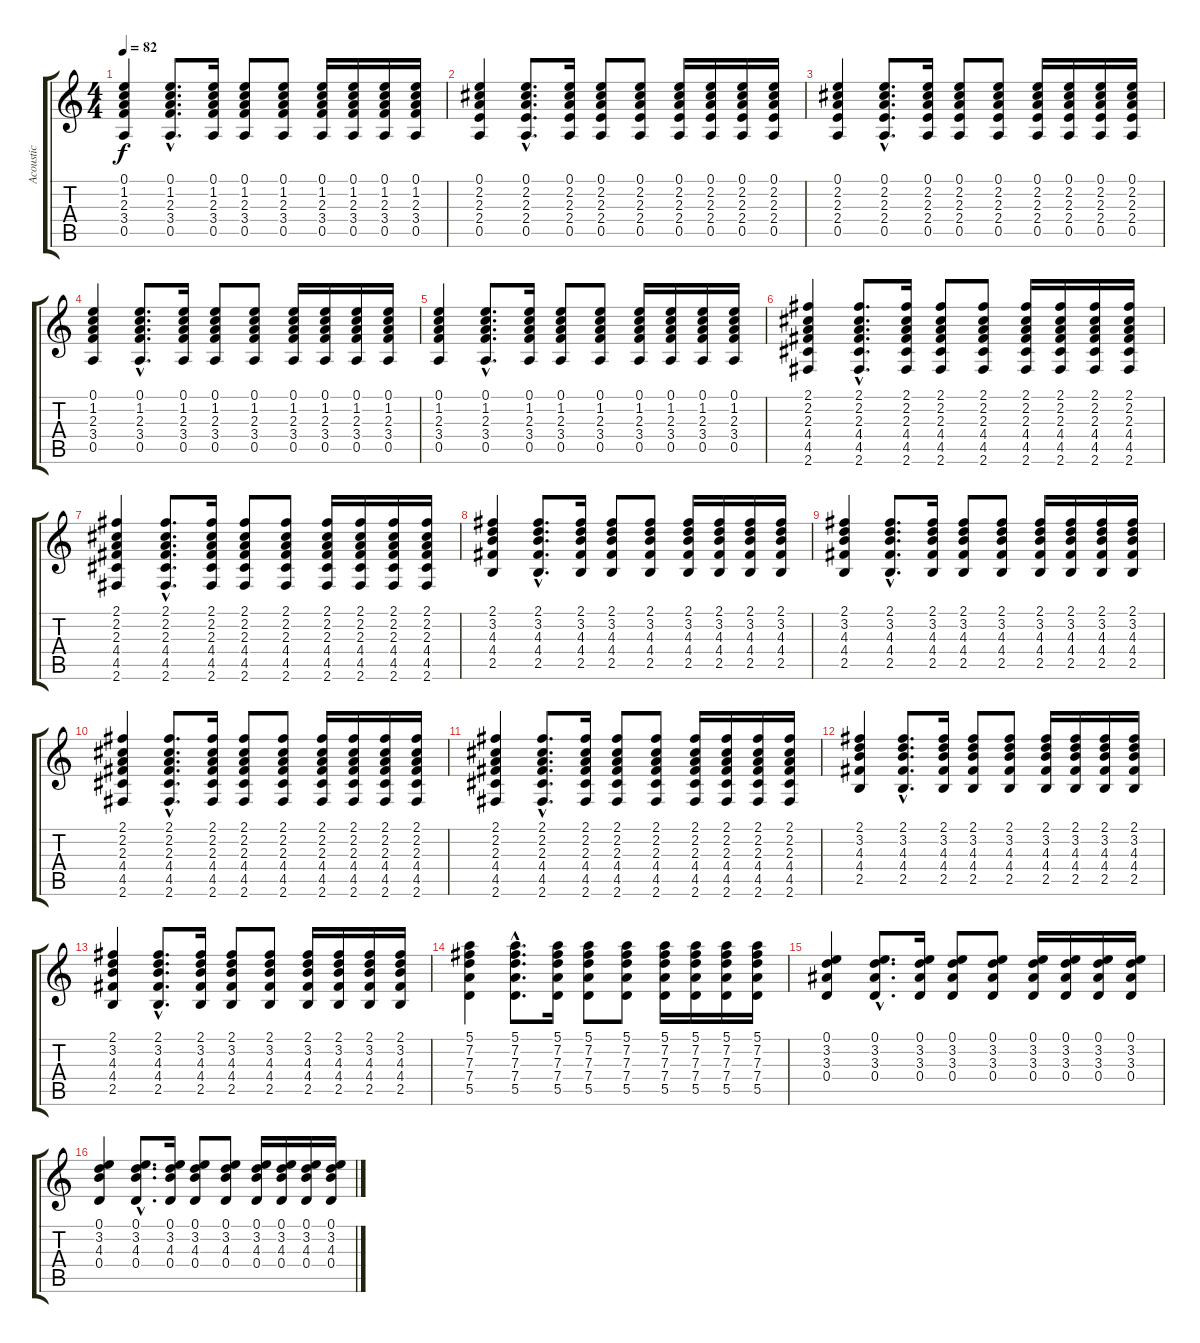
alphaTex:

\track ("Acoustic" "Acoustic") {instrument acousticguitarsteel}
\staff {score tabs}
\tuning (E4 B3 G3 D3 A2 E2) {hide}
\ts (4 4)
\tempo 82
\clef g2
\ks c
(0.1 1.2 2.3 3.4 0.5).4{dy f} (0.1{hac} 1.2{hac} 2.3{hac} 3.4{hac} 0.5{hac}).8{d} (0.1 1.2 2.3 3.4 0.5).16 (0.1 1.2 2.3 3.4 0.5).8 (0.1 1.2 2.3 3.4 0.5).8 (0.1 1.2 2.3 3.4 0.5).16 (0.1 1.2 2.3 3.4 0.5).16 (0.1 1.2 2.3 3.4 0.5).16 (0.1 1.2 2.3 3.4 0.5).16 |
(0.1 2.2 2.3 2.4 0.5).4 (0.1{hac} 2.2{hac} 2.3{hac} 2.4{hac} 0.5{hac}).8{d} (0.1 2.2 2.3 2.4 0.5).16 (0.1 2.2 2.3 2.4 0.5).8 (0.1 2.2 2.3 2.4 0.5).8 (0.1 2.2 2.3 2.4 0.5).16 (0.1 2.2 2.3 2.4 0.5).16 (0.1 2.2 2.3 2.4 0.5).16 (0.1 2.2 2.3 2.4 0.5).16 |
(0.1 2.2 2.3 2.4 0.5).4 (0.1{hac} 2.2{hac} 2.3{hac} 2.4{hac} 0.5{hac}).8{d} (0.1 2.2 2.3 2.4 0.5).16 (0.1 2.2 2.3 2.4 0.5).8 (0.1 2.2 2.3 2.4 0.5).8 (0.1 2.2 2.3 2.4 0.5).16 (0.1 2.2 2.3 2.4 0.5).16 (0.1 2.2 2.3 2.4 0.5).16 (0.1 2.2 2.3 2.4 0.5).16 |
(0.1 1.2 2.3 3.4 0.5).4 (0.1{hac} 1.2{hac} 2.3{hac} 3.4{hac} 0.5{hac}).8{d} (0.1 1.2 2.3 3.4 0.5).16 (0.1 1.2 2.3 3.4 0.5).8 (0.1 1.2 2.3 3.4 0.5).8 (0.1 1.2 2.3 3.4 0.5).16 (0.1 1.2 2.3 3.4 0.5).16 (0.1 1.2 2.3 3.4 0.5).16 (0.1 1.2 2.3 3.4 0.5).16 |
(0.1 1.2 2.3 3.4 0.5).4 (0.1{hac} 1.2{hac} 2.3{hac} 3.4{hac} 0.5{hac}).8{d} (0.1 1.2 2.3 3.4 0.5).16 (0.1 1.2 2.3 3.4 0.5).8 (0.1 1.2 2.3 3.4 0.5).8 (0.1 1.2 2.3 3.4 0.5).16 (0.1 1.2 2.3 3.4 0.5).16 (0.1 1.2 2.3 3.4 0.5).16 (0.1 1.2 2.3 3.4 0.5).16 |
(2.1 2.2 2.3 4.4 4.5 2.6).4 (2.1{hac} 2.2{hac} 2.3{hac} 4.4{hac} 4.5{hac} 2.6{hac}).8{d} (2.1 2.2 2.3 4.4 4.5 2.6).16 (2.1 2.2 2.3 4.4 4.5 2.6).8 (2.1 2.2 2.3 4.4 4.5 2.6).8 (2.1 2.2 2.3 4.4 4.5 2.6).16 (2.1 2.2 2.3 4.4 4.5 2.6).16 (2.1 2.2 2.3 4.4 4.5 2.6).16 (2.1 2.2 2.3 4.4 4.5 2.6).16 |
(2.1 2.2 2.3 4.4 4.5 2.6).4 (2.1{hac} 2.2{hac} 2.3{hac} 4.4{hac} 4.5{hac} 2.6{hac}).8{d} (2.1 2.2 2.3 4.4 4.5 2.6).16 (2.1 2.2 2.3 4.4 4.5 2.6).8 (2.1 2.2 2.3 4.4 4.5 2.6).8 (2.1 2.2 2.3 4.4 4.5 2.6).16 (2.1 2.2 2.3 4.4 4.5 2.6).16 (2.1 2.2 2.3 4.4 4.5 2.6).16 (2.1 2.2 2.3 4.4 4.5 2.6).16 |
(2.1 3.2 4.3 4.4 2.5).4 (2.1{hac} 3.2{hac} 4.3{hac} 4.4{hac} 2.5{hac}).8{d} (2.1 3.2 4.3 4.4 2.5).16 (2.1 3.2 4.3 4.4 2.5).8 (2.1 3.2 4.3 4.4 2.5).8 (2.1 3.2 4.3 4.4 2.5).16 (2.1 3.2 4.3 4.4 2.5).16 (2.1 3.2 4.3 4.4 2.5).16 (2.1 3.2 4.3 4.4 2.5).16 |
(2.1 3.2 4.3 4.4 2.5).4 (2.1{hac} 3.2{hac} 4.3{hac} 4.4{hac} 2.5{hac}).8{d} (2.1 3.2 4.3 4.4 2.5).16 (2.1 3.2 4.3 4.4 2.5).8 (2.1 3.2 4.3 4.4 2.5).8 (2.1 3.2 4.3 4.4 2.5).16 (2.1 3.2 4.3 4.4 2.5).16 (2.1 3.2 4.3 4.4 2.5).16 (2.1 3.2 4.3 4.4 2.5).16 |
(2.1 2.2 2.3 4.4 4.5 2.6).4 (2.1{hac} 2.2{hac} 2.3{hac} 4.4{hac} 4.5{hac} 2.6{hac}).8{d} (2.1 2.2 2.3 4.4 4.5 2.6).16 (2.1 2.2 2.3 4.4 4.5 2.6).8 (2.1 2.2 2.3 4.4 4.5 2.6).8 (2.1 2.2 2.3 4.4 4.5 2.6).16 (2.1 2.2 2.3 4.4 4.5 2.6).16 (2.1 2.2 2.3 4.4 4.5 2.6).16 (2.1 2.2 2.3 4.4 4.5 2.6).16 |
(2.1 2.2 2.3 4.4 4.5 2.6).4 (2.1{hac} 2.2{hac} 2.3{hac} 4.4{hac} 4.5{hac} 2.6{hac}).8{d} (2.1 2.2 2.3 4.4 4.5 2.6).16 (2.1 2.2 2.3 4.4 4.5 2.6).8 (2.1 2.2 2.3 4.4 4.5 2.6).8 (2.1 2.2 2.3 4.4 4.5 2.6).16 (2.1 2.2 2.3 4.4 4.5 2.6).16 (2.1 2.2 2.3 4.4 4.5 2.6).16 (2.1 2.2 2.3 4.4 4.5 2.6).16 |
(2.1 3.2 4.3 4.4 2.5).4 (2.1{hac} 3.2{hac} 4.3{hac} 4.4{hac} 2.5{hac}).8{d} (2.1 3.2 4.3 4.4 2.5).16 (2.1 3.2 4.3 4.4 2.5).8 (2.1 3.2 4.3 4.4 2.5).8 (2.1 3.2 4.3 4.4 2.5).16 (2.1 3.2 4.3 4.4 2.5).16 (2.1 3.2 4.3 4.4 2.5).16 (2.1 3.2 4.3 4.4 2.5).16 |
(2.1 3.2 4.3 4.4 2.5).4 (2.1{hac} 3.2{hac} 4.3{hac} 4.4{hac} 2.5{hac}).8{d} (2.1 3.2 4.3 4.4 2.5).16 (2.1 3.2 4.3 4.4 2.5).8 (2.1 3.2 4.3 4.4 2.5).8 (2.1 3.2 4.3 4.4 2.5).16 (2.1 3.2 4.3 4.4 2.5).16 (2.1 3.2 4.3 4.4 2.5).16 (2.1 3.2 4.3 4.4 2.5).16 |
(5.1 7.2 7.3 7.4 5.5).4 (5.1{hac} 7.2{hac} 7.3{hac} 7.4{hac} 5.5{hac}).8{d} (5.1 7.2 7.3 7.4 5.5).16 (5.1 7.2 7.3 7.4 5.5).8 (5.1 7.2 7.3 7.4 5.5).8 (5.1 7.2 7.3 7.4 5.5).16 (5.1 7.2 7.3 7.4 5.5).16 (5.1 7.2 7.3 7.4 5.5).16 (5.1 7.2 7.3 7.4 5.5).16 |
(0.1 3.2 3.3 0.4).4 (0.1{hac} 3.2{hac} 3.3{hac} 0.4{hac}).8{d} (0.1 3.2 3.3 0.4).16 (0.1 3.2 3.3 0.4).8 (0.1 3.2 3.3 0.4).8 (0.1 3.2 3.3 0.4).16 (0.1 3.2 3.3 0.4).16 (0.1 3.2 3.3 0.4).16 (0.1 3.2 3.3 0.4).16 |
(0.1 3.2 4.3 0.4).4 (0.1{hac} 3.2{hac} 4.3{hac} 0.4{hac}).8{d} (0.1 3.2 4.3 0.4).16 (0.1 3.2 4.3 0.4).8 (0.1 3.2 4.3 0.4).8 (0.1 3.2 4.3 0.4).16 (0.1 3.2 4.3 0.4).16 (0.1 3.2 4.3 0.4).16 (0.1 3.2 4.3 0.4).16
